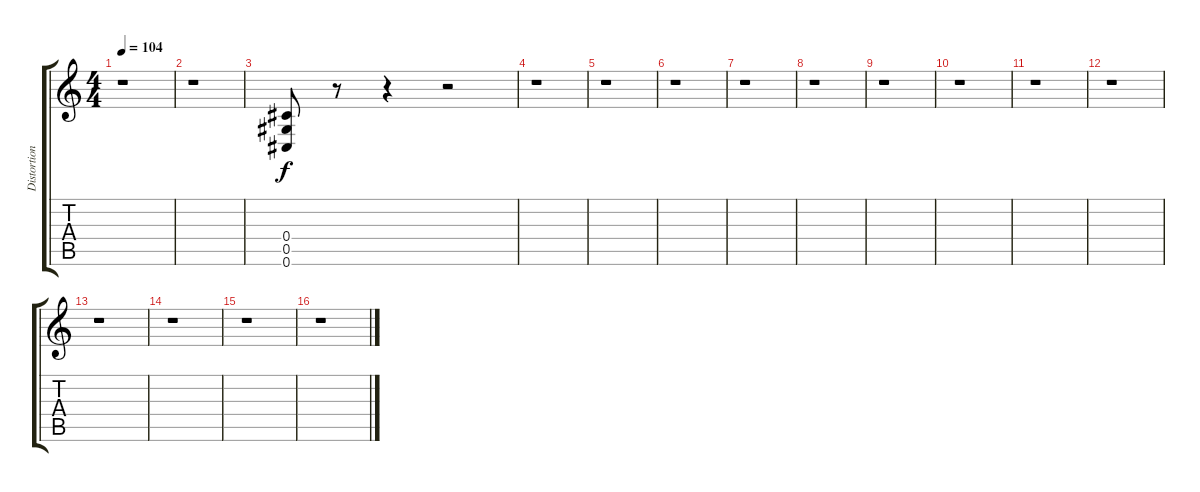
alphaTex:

\track ("Distortion Guitar" "Distortion") {instrument distortionguitar}
\staff {score tabs}
\tuning (Eb4 Bb3 Gb3 Db3 Ab2 Db2) {hide}
\ts (4 4)
\tempo 104
\clef g2
\ks c
r.1{dy f} |
r.1 |
(0.4 0.5 0.6).8 r.8 r.4 r.2 |
r.1 |
r.1 |
r.1 |
r.1 |
r.1 |
r.1 |
r.1 |
r.1 |
r.1 |
r.1 |
r.1 |
r.1 |
r.1
